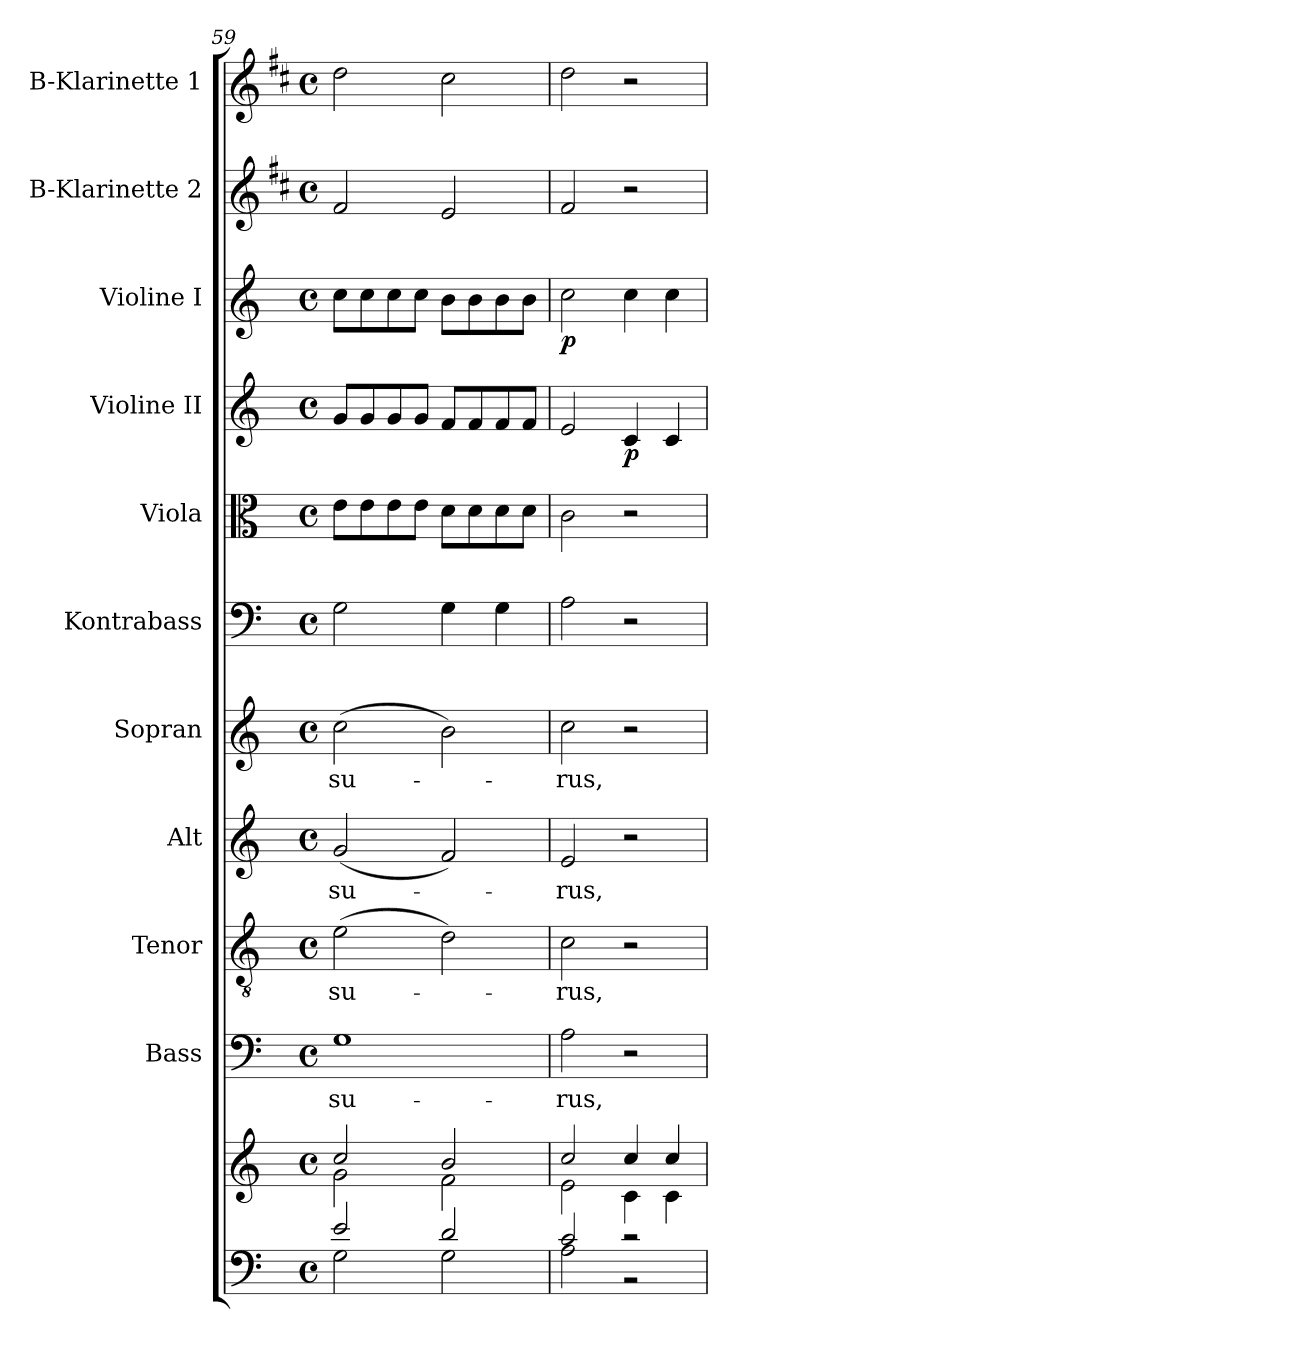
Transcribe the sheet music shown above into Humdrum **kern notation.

**kern	**kern	**kern	**text	**kern	**text	**kern	**text	**kern	**text	**kern	**kern	**kern	**dynam	**kern	**dynam	**kern	**kern
*part11	*part11	*part10	*part10	*part9	*part9	*part8	*part8	*part7	*part7	*part6	*part5	*part4	*part4	*part3	*part3	*part2	*part1
*staff12	*staff11	*staff10	*staff10	*staff9	*staff9	*staff8	*staff8	*staff7	*staff7	*staff6	*staff5	*staff4	*staff4	*staff3	*staff3	*staff2	*staff1
*	*	*I"Bass	*	*I"Tenor	*	*I"Alt	*	*I"Sopran	*	*I"Kontrabass	*I"Viola	*I"Violine II	*	*I"Violine I	*	*I"B-Klarinette 2	*I"B-Klarinette 1
*	*	*I'B.	*	*I'T.	*	*I'A.	*	*I'S.	*	*I'Kb.	*I'Vla.	*I'Vl. II	*	*I'Vl. I	*	*I'B Kl. 2	*I'B Kl. 1
*clefF4	*clefG2	*clefF4	*	*clefGv2	*	*clefG2	*	*clefG2	*	*clefF4	*clefC3	*clefG2	*	*clefG2	*	*clefG2	*clefG2
*	*	*	*	*	*	*	*	*	*	*ITrd7c12	*	*	*	*	*	*ITrd1c2	*ITrd1c2
*k[]	*k[]	*k[]	*	*k[]	*	*k[]	*	*k[]	*	*k[]	*k[]	*k[]	*	*k[]	*	*k[]	*k[]
*C:	*C:	*C:	*	*C:	*	*C:	*	*C:	*	*C:	*C:	*C:	*	*C:	*	*C:	*C:
*M4/4	*M4/4	*M4/4	*	*M4/4	*	*M4/4	*	*M4/4	*	*M4/4	*M4/4	*M4/4	*	*M4/4	*	*M4/4	*M4/4
*met(c)	*met(c)	*met(c)	*	*met(c)	*	*met(c)	*	*met(c)	*	*met(c)	*met(c)	*met(c)	*	*met(c)	*	*met(c)	*met(c)
=59	=59	=59	=59	=59	=59	=59	=59	=59	=59	=59	=59	=59	=59	=59	=59	=59	=59
*^	*^	*	*	*	*	*	*	*	*	*	*	*	*	*	*	*	*
!	!	!	!	!	!LO:LY:b	!	!LO:LY:b	!	!LO:LY:b	!	!LO:LY:b	!	!	!	!	!	!	!	!
2e/	2G\	2cc/	2g\	1G	-su-	(>2e\	-su-	(<2g/	-su-	(>2cc\	-su-	2GG\	8e\L	8g/L	.	8cc\L	.	2e/	2cc\
.	.	.	.	.	.	.	.	.	.	.	.	.	8e\	8g/	.	8cc\	.	.	.
.	.	.	.	.	.	.	.	.	.	.	.	.	8e\	8g/	.	8cc\	.	.	.
.	.	.	.	.	.	.	.	.	.	.	.	.	8e\J	8g/J	.	8cc\J	.	.	.
2d/	2G\	2b/	2f\	.	.	2d\)	.	2f/)	.	2b\)	.	4GG\	8d\L	8f/L	.	8b\L	.	2d/	2b\
.	.	.	.	.	.	.	.	.	.	.	.	.	8d\	8f/	.	8b\	.	.	.
.	.	.	.	.	.	.	.	.	.	.	.	4GG\	8d\	8f/	.	8b\	.	.	.
.	.	.	.	.	.	.	.	.	.	.	.	.	8d\J	8f/J	.	8b\J	.	.	.
=60	=60	=60	=60	=60	=60	=60	=60	=60	=60	=60	=60	=60	=60	=60	=60	=60	=60	=60	=60
!	!	!	!	!	!LO:LY:b	!	!LO:LY:b	!	!LO:LY:b	!	!LO:LY:b	!	!	!	!	!	!LO:DY:b	!	!
2c/	2A\	2cc/	2e\	2A\	-rus,	2c\	-rus,	2e/	-rus,	2cc\	-rus,	2AA\	2c\	2e/	.	2cc\	p	2e/	2cc\
!	!	!	!	!	!	!	!	!	!	!	!	!	!	!	!LO:DY:b	!	!	!	!
2r	2r	4cc/	4c\	2r	.	2r	.	2r	.	2r	.	2r	2r	4c/	p	4cc\	.	2r	2r
.	.	4cc/	4c\	.	.	.	.	.	.	.	.	.	.	4c/	.	4cc\	.	.	.
*v	*v	*	*	*	*	*	*	*	*	*	*	*	*	*	*	*	*	*	*
*	*v	*v	*	*	*	*	*	*	*	*	*	*	*	*	*	*	*	*
=	=	=	=	=	=	=	=	=	=	=	=	=	=	=	=	=	=
*-	*-	*-	*-	*-	*-	*-	*-	*-	*-	*-	*-	*-	*-	*-	*-	*-	*-
